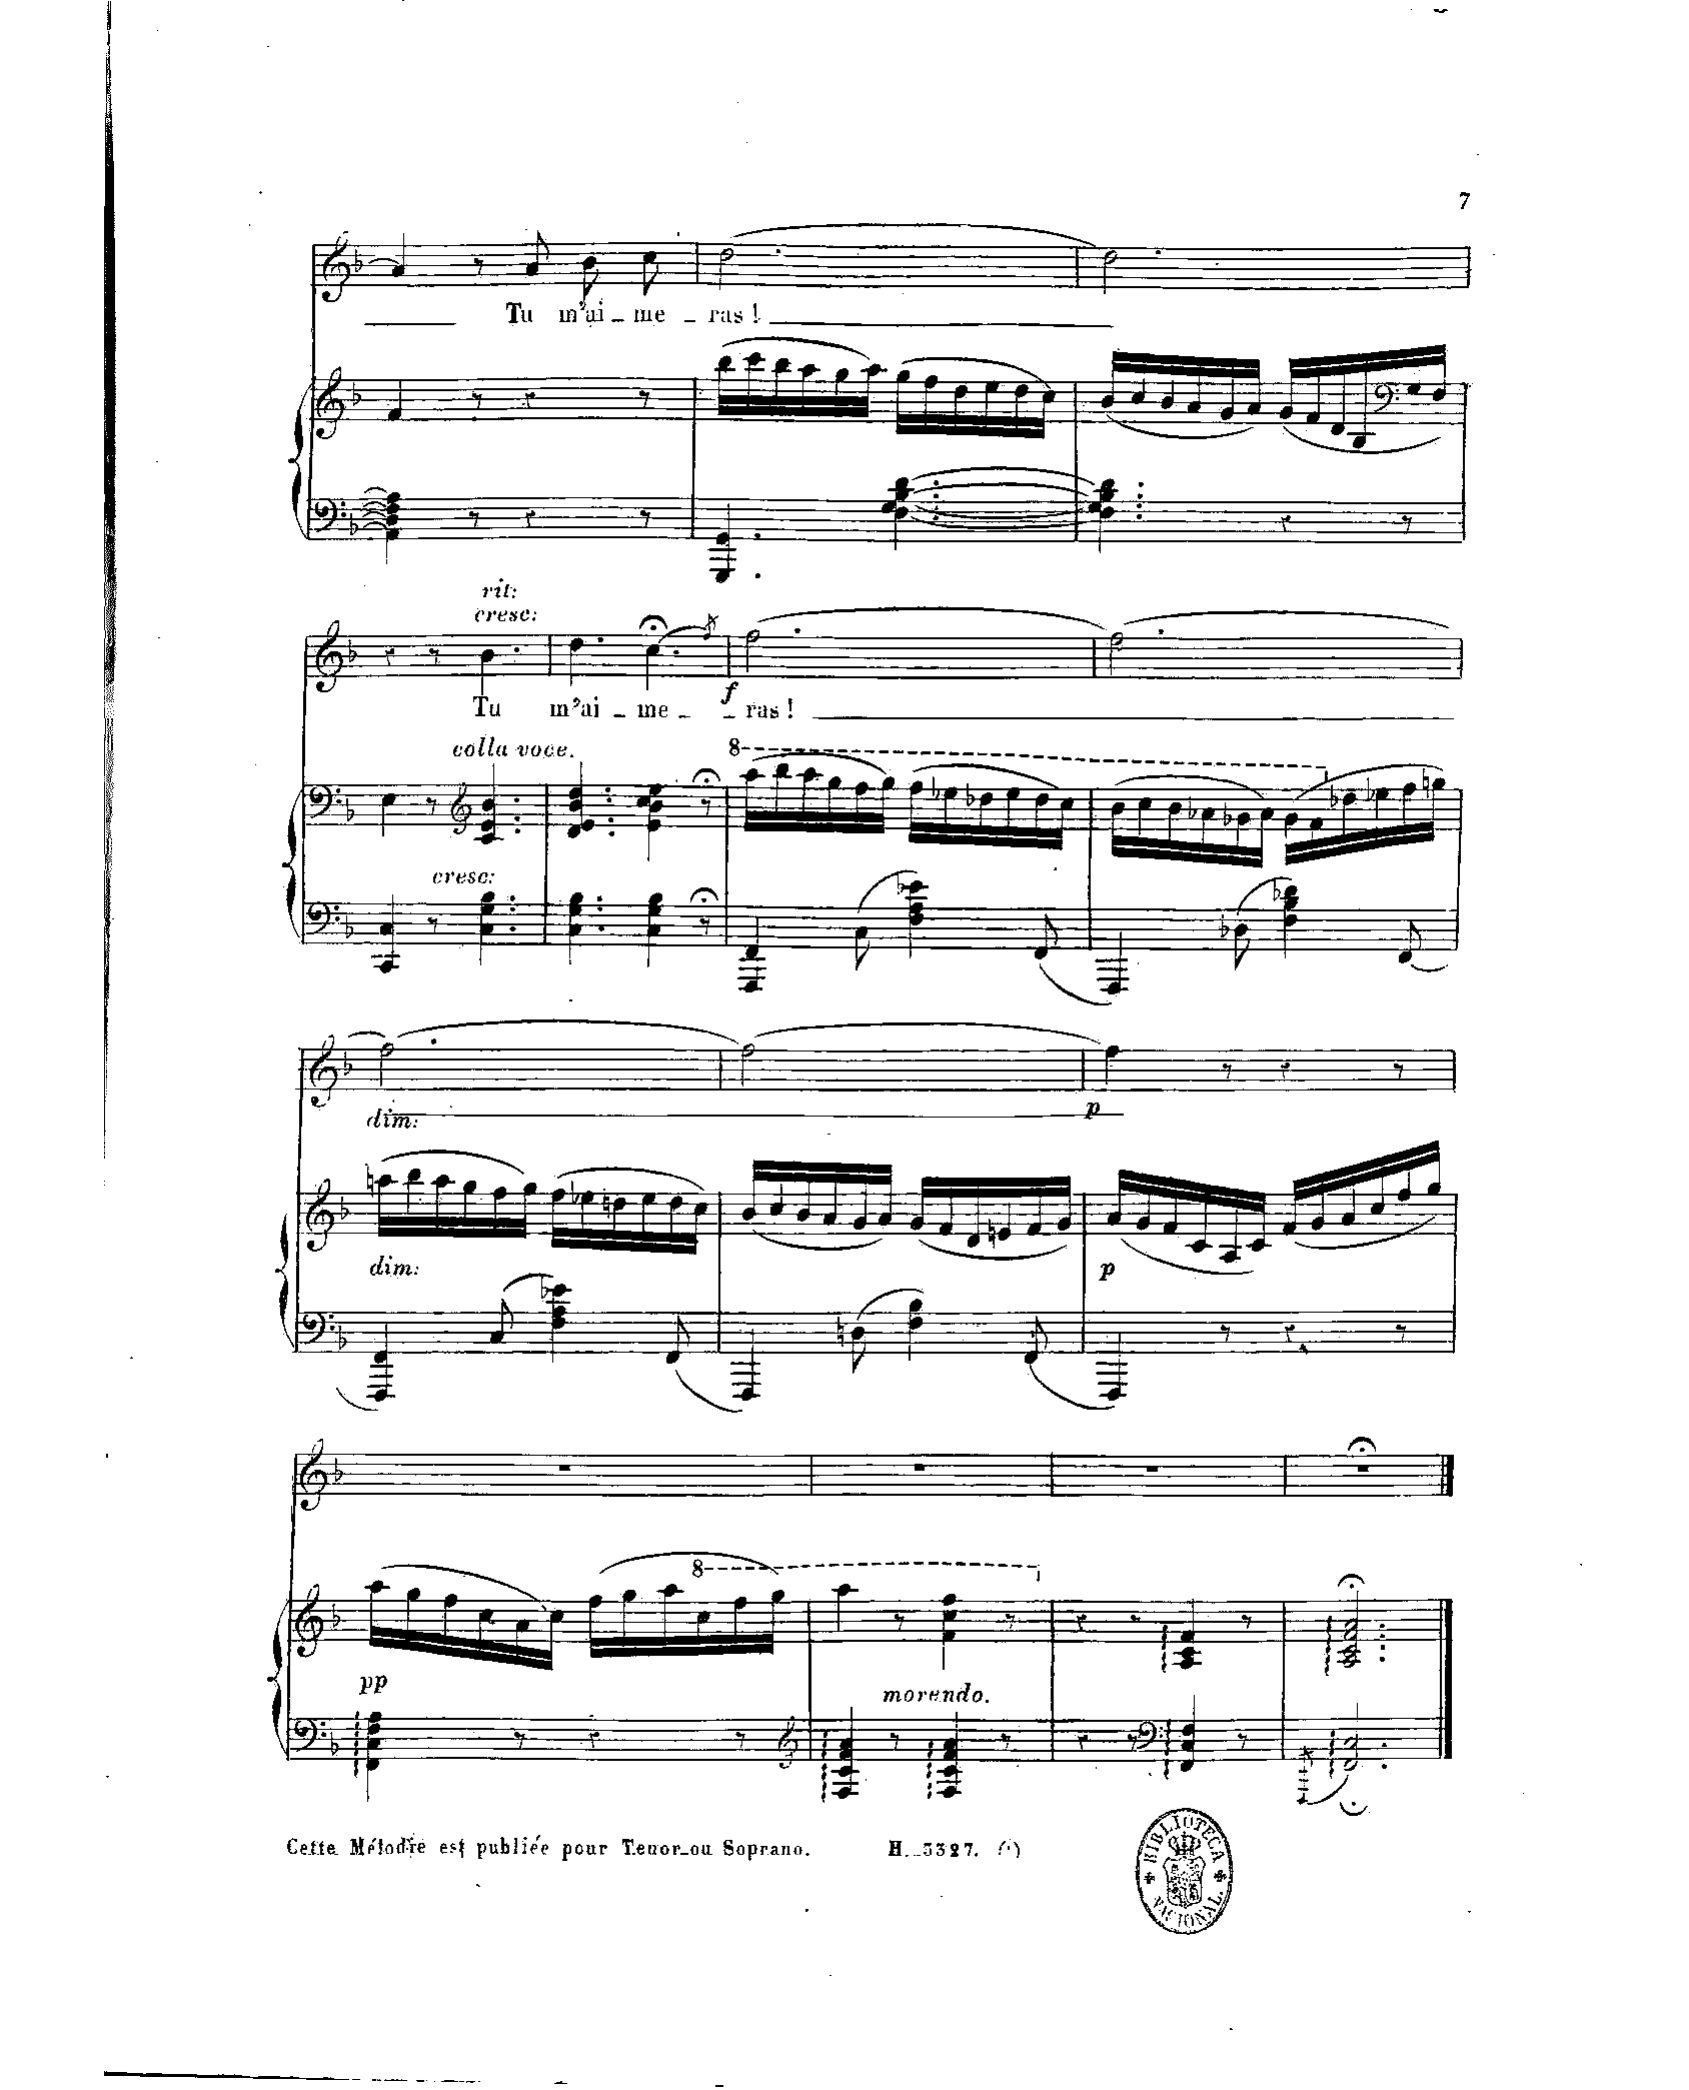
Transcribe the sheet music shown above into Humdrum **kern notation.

**kern	**kern	**dynam	**kern	**text	**dynam
*part2	*part2	*part2	*part1	*part1	*part1
*staff3	*staff2	*staff2/3	*staff1	*staff1	*staff1
*I"Piano	*	*	*I"Chant Voice	*	*
*I'Pno	*	*	*	*	*
*clefF4	*clefG2	*	*clefG2	*	*
*k[b-]	*k[b-]	*	*k[b-]	*	*
*M6/8	*M6/8	*	*M6/8	*	*
=78	=78	=78	=78	=78	=78
4AA\] 4D\] 4F\] 4A\]	4f/	.	4a/]	.	.
8r	8r	.	8r	.	.
4r	4r	.	8a\L	Tu	.
.	.	.	8b-\	m'ai-	.
8r	8r	.	8cc\J	-me-	.
=79	=79	=79	=79	=79	=79
4.GGG/ 4.GG/	(16bb-\LL	.	[2.dd\	-ras!	.
.	16ccc\	.	.	.	.
.	16bb-\	.	.	.	.
.	16aa\	.	.	.	.
.	16gg\	.	.	.	.
.	16aa\JJ)	.	.	.	.
[4.F\ [4.G\ [4.B-\ [4.d\	(16gg\LL	.	.	.	.
.	16ff\	.	.	.	.
.	16dd\	.	.	.	.
.	16ee\	.	.	.	.
.	16dd\	.	.	.	.
.	16cc\JJ)	.	.	.	.
=80	=80	=80	=80	=80	=80
4.F\] 4.G\] 4.B-\] 4.d\]	(16b-/LL	.	2.dd\]	.	.
.	16cc/	.	.	.	.
.	16b-/	.	.	.	.
.	16a/	.	.	.	.
.	16g/	.	.	.	.
.	16a/JJ)	.	.	.	.
4r	(16g/LL	.	.	.	.
.	16f/	.	.	.	.
.	16d/	.	.	.	.
.	16B-/	.	.	.	.
*	*clefF4	*	*	*	*
8r	16G/	.	.	.	.
.	16F/JJ)	.	.	.	.
=81	=81	=81	=81	=81	=81
4CC/ 4C/	4E\	.	4r	.	.
8r	8r	.	8r	.	.
*	*clefG2	*	*	*	*
!	!	!	!LO:TX:i:t=rit.	!	!
!	!	!	!LO:TX:i:t=colla voce	!	!
!	!	!	!LO:TX:a:i:t=cresc.	!	!
!	!LO:TX:b:i:t=cresc.	!	!	!	!
4.C\ 4.G\ 4.B-\	4.c/ 4.e/ 4.b-/	.	4.b-\	Tu	.
=82	=82	=82	=82	=82	=82
4.C\ 4.G\ 4.B-\	4.d/ 4.e/ 4.b-/ 4.dd/	.	4.dd\	m'ai-	.
4C\ 4G\ 4B-\	4e\ 4b-\ 4cc\ 4ee\	.	(4.cc;<\	-me-	.
8r;<	8r;<	.	.	.	.
.	.	.	8qff/)	.	.
=83	=83	=83	=83	=83	=83
*	*8va	*	*	*	*
!	!	!	!	!	!LO:DY:a
4FFF/ 4FF/	(16aaa\LL	.	[2.ff\	-ras!	f
.	16bbb-\	.	.	.	.
.	16aaa\	.	.	.	.
.	16ggg\	.	.	.	.
8C\	16fff\	.	.	.	.
.	16ggg\JJ)	.	.	.	.
4F\ 4A\ 4e-X\	(16fff\LL	.	.	.	.
.	16eee-X\	.	.	.	.
.	16ddd-X\	.	.	.	.
.	16eee-\	.	.	.	.
8FF/	16ddd-\	.	.	.	.
.	16ccc\JJ)	.	.	.	.
=84	=84	=84	=84	=84	=84
4FFF/	(16bb-/LL	.	2.ff\_	.	.
.	16ccc/	.	.	.	.
.	16bb-/	.	.	.	.
.	16aa-X/	.	.	.	.
8D-X\	16gg-X/	.	.	.	.
.	16aa-/JJ)	.	.	.	.
4F\ 4B-\ 4d-X\	(16gg-\LL	.	.	.	.
.	16ff\	.	.	.	.
*	*X8va	*	*	*	*
.	16dd-X\	.	.	.	.
.	16ee-X\	.	.	.	.
8FF/	16ff\	.	.	.	.
.	16gg\JJ)	.	.	.	.
=85	=85	=85	=85	=85	=85
!	!	!	!LO:TX:a:i:t=dim.	!	!
!	!LO:TX:b:i:t=dim.	!	!	!	!
4FFF/ 4FF/	(16aan\LL	.	2.ff\_	.	.
.	16bb-\	.	.	.	.
.	16aa\	.	.	.	.
.	16gg\	.	.	.	.
8C/	16ff\	.	.	.	.
.	16gg\JJ)	.	.	.	.
4F\ 4A\ 4e-X\	(16ff\LL	.	.	.	.
.	16ee-X\	.	.	.	.
.	16ddn\	.	.	.	.
.	16ee-\	.	.	.	.
8FF/	16dd\	.	.	.	.
.	16cc\JJ)	.	.	.	.
=86	=86	=86	=86	=86	=86
4FFF/	(16b-/LL	.	2.ff\_	.	.
.	16cc/	.	.	.	.
.	16b-/	.	.	.	.
.	16a/	.	.	.	.
8Dn\	16g/	.	.	.	.
.	16a/JJ)	.	.	.	.
4F\ 4B-\	(16g/LL	.	.	.	.
.	16f/	.	.	.	.
.	16d/	.	.	.	.
.	16en/	.	.	.	.
8FF/	16f/	.	.	.	.
.	16g/JJ)	.	.	.	.
=87	=87	=87	=87	=87	=87
!	!	!LO:DY:b	!	!	!LO:DY:a
4FFF/	(16a/LL	p	4ff\]	.	p
.	16g/	.	.	.	.
.	16f/	.	.	.	.
.	16c/	.	.	.	.
8r	16A/	.	8r	.	.
.	16c/JJ)	.	.	.	.
4r	(16f/LL	.	4r	.	.
.	16g/	.	.	.	.
.	16a/	.	.	.	.
.	16cc/	.	.	.	.
8r	16ff/	.	8r	.	.
.	16gg/JJ)	.	.	.	.
=88	=88	=88	=88	=88	=88
!	!	!LO:DY:b	!	!	!
4FF\ 4C\ 4F\ 4A\	(16aa\LL	pp	2.r	.	.
.	16gg\	.	.	.	.
.	16ff\	.	.	.	.
.	16cc\	.	.	.	.
8r	16a\	.	.	.	.
.	16cc\JJ)	.	.	.	.
4r	(16ff\LL	.	.	.	.
.	16gg\	.	.	.	.
.	16aa\	.	.	.	.
*	*8va	*	*	*	*
.	16ccc\	.	.	.	.
8r	16fff\	.	.	.	.
.	16ggg\JJ)	.	.	.	.
=89	=89	=89	=89	=89	=89
*clefG2	*	*	*	*	*
4F/ 4c/ 4f/ 4a/	4aaa\	.	2.r	.	.
!	!LO:TX:i:t=morendo	!	!	!	!
8r	8r	.	.	.	.
4F/ 4c/ 4f/ 4a/	4ff\ 4ccc\ 4fff\	.	.	.	.
8r	8r	.	.	.	.
=90	=90	=90	=90	=90	=90
*	*X8va	*	*	*	*
4r	4r	.	2.r	.	.
8r	8r	.	.	.	.
*clefF4	*	*	*	*	*
4FF/:: 4C/:: 4F/::	4A/ 4c/ 4f/	.	.	.	.
8r	8r	.	.	.	.
=91	=91	=91	=91	=91	=91
8qFFF/	.	.	.	.	.
2.FF/::; 2.C/::;	2.A/;< 2.c/;< 2.f/;< 2.a/;<	.	2.r;<	.	.
==	==	==	==	==	==
*-	*-	*-	*-	*-	*-
